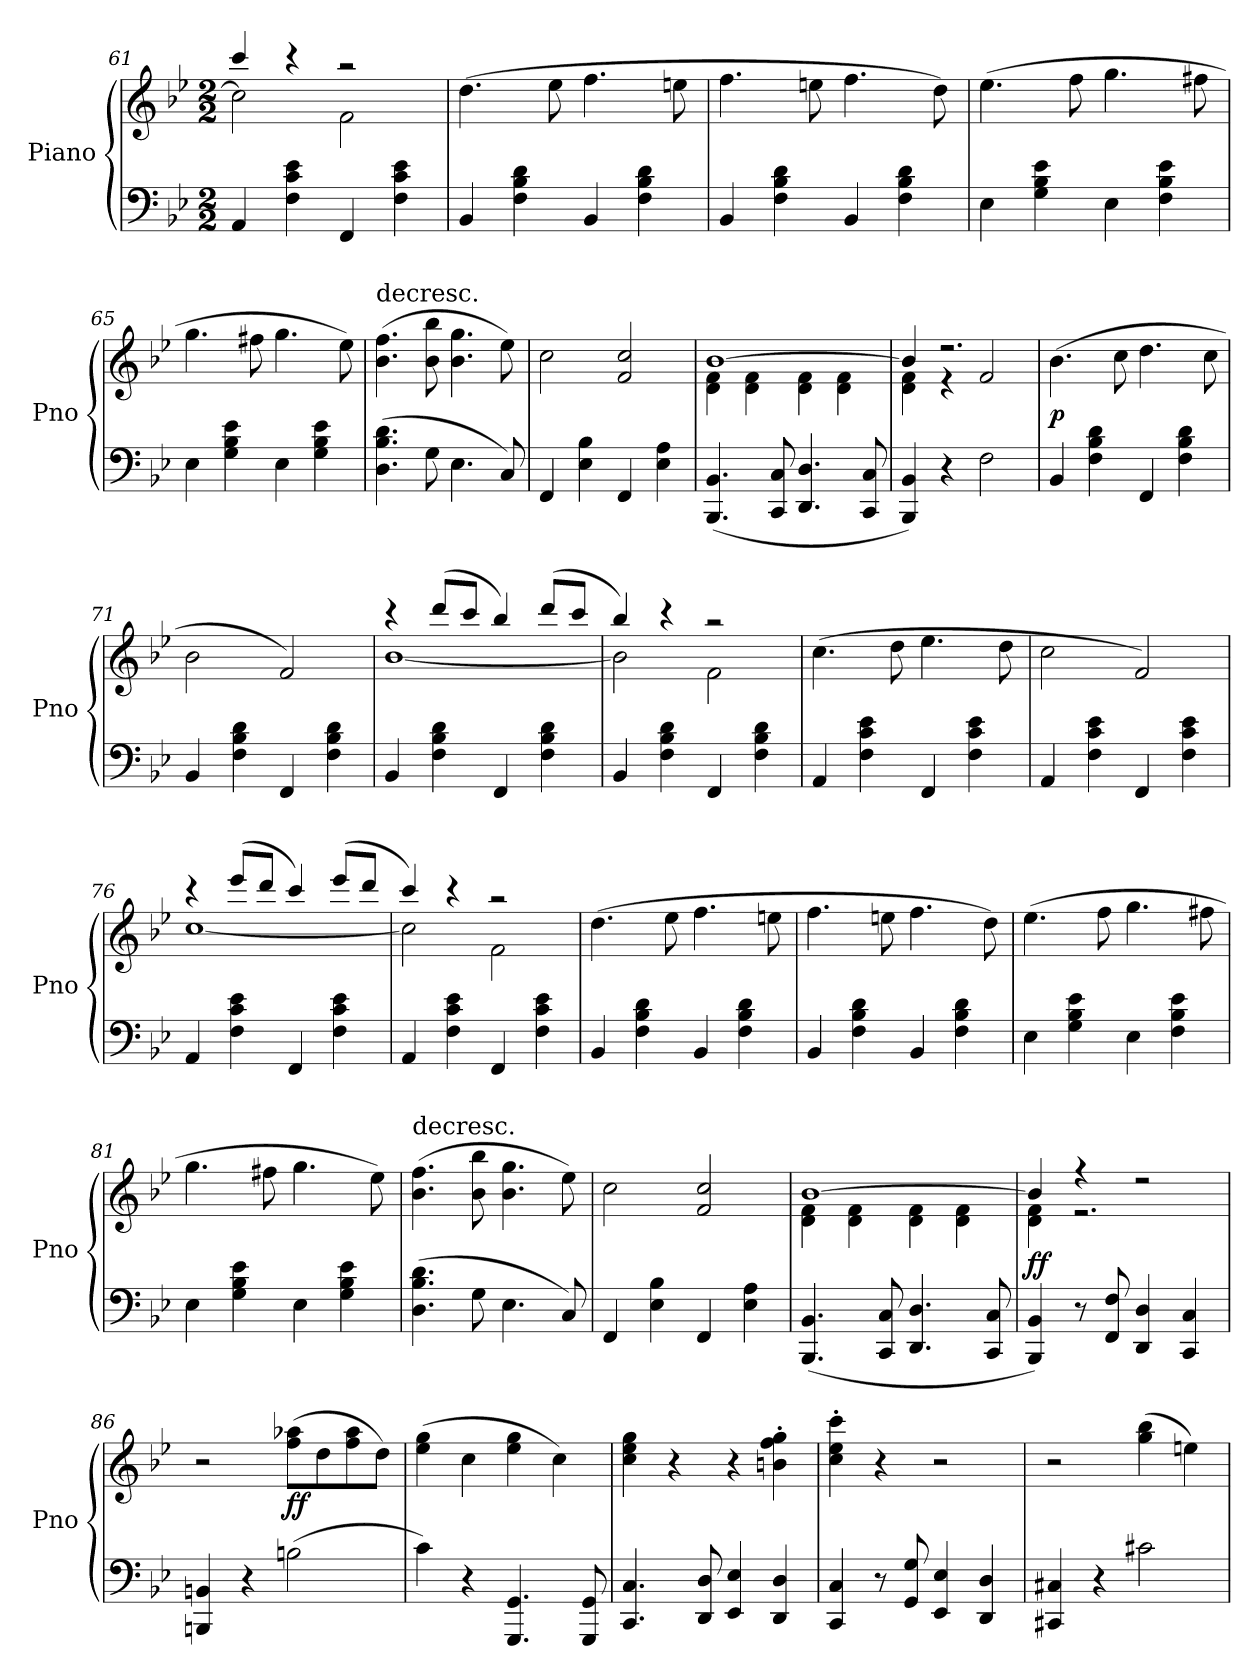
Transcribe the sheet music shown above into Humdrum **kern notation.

**kern	**kern	**dynam
*part1	*part1	*part1
*staff2	*staff1	*staff1/2
*I"Piano	*	*
*I'Pno	*	*
*clefF4	*clefG2	*
*k[b-e-]	*k[b-e-]	*
*M2/2	*M2/2	*
=61	=61	=61
*	*^	*
4AA/	4ccc/	2cc\]	.
4F\ 4c\ 4e-\	4r	.	.
4FF/	2r	2f\	.
4F\ 4c\ 4e-\	.	.	.
*	*v	*v	*
=62	=62	=62
4BB-/	(4.dd\	.
4F\ 4B-\ 4d\	.	.
.	8ee-\	.
4BB-/	4.ff\	.
4F\ 4B-\ 4d\	.	.
.	8een\	.
=63	=63	=63
4BB-/	4.ff\	.
4F\ 4B-\ 4d\	.	.
.	8een\	.
4BB-/	4.ff\	.
4F\ 4B-\ 4d\	.	.
.	8dd\)	.
=64	=64	=64
4E-\	(4.ee-\	.
4G\ 4B-\ 4e-\	.	.
.	8ff\	.
4E-\	4.gg\	.
4F\ 4B-\ 4e-\	.	.
.	8ff#X\	.
=65	=65	=65
4E-\	4.gg\	.
4G\ 4B-\ 4e-\	.	.
.	8ff#X\	.
4E-\	4.gg\	.
4G\ 4B-\ 4e-\	.	.
.	8ee-\)	.
=66	=66	=66
!	!LO:TX:t=decresc.	!
(4.D\ 4.B-\ 4.d\	(4.b-\ 4.ff\	.
8G\	8b-\ 8bb-\	.
4.E-\	4.b-\ 4.gg\	.
8C/)	8ee-\)	.
=67	=67	=67
4FF/	2cc\	.
4E-\ 4B-\	.	.
4FF/	2f/ 2cc/	.
4E-\ 4A\	.	.
=68	=68	=68
*	*^	*
(4.BBB-/ 4.BB-/	[1b-	4d\ 4f\	.
.	.	4d\ 4f\	.
8CC/ 8C/	.	.	.
4.DD/ 4.D/	.	4d\ 4f\	.
.	.	4d\ 4f\	.
8CC/ 8C/	.	.	.
=69	=69	=69	=69
4BBB-/ 4BB-/)	4b-/]	4d\ 4f\	.
4r	2.r	4r	.
2F\	.	2f/	.
*	*v	*v	*
=70	=70	=70
4BB-/	(4.b-\	p
4F\ 4B-\ 4d\	.	.
.	8cc\	.
4FF/	4.dd\	.
4F\ 4B-\ 4d\	.	.
.	8cc\	.
=71	=71	=71
4BB-/	2b-\	.
4F\ 4B-\ 4d\	.	.
4FF/	2f/)	.
4F\ 4B-\ 4d\	.	.
=72	=72	=72
*	*^	*
4BB-/	4r	[1b-	.
4F\ 4B-\ 4d\	(8ddd/L	.	.
.	8ccc/J	.	.
4FF/	4bb-/)	.	.
4F\ 4B-\ 4d\	(8ddd/L	.	.
.	8ccc/J	.	.
=73	=73	=73	=73
4BB-/	4bb-/)	2b-\]	.
4F\ 4B-\ 4d\	4r	.	.
4FF/	2r	2f\	.
4F\ 4B-\ 4d\	.	.	.
*	*v	*v	*
=74	=74	=74
4AA/	(4.cc\	.
4F\ 4c\ 4e-\	.	.
.	8dd\	.
4FF/	4.ee-\	.
4F\ 4c\ 4e-\	.	.
.	8dd\	.
=75	=75	=75
4AA/	2cc\	.
4F\ 4c\ 4e-\	.	.
4FF/	2f/)	.
4F\ 4c\ 4e-\	.	.
=76	=76	=76
*	*^	*
4AA/	4r	[1cc	.
4F\ 4c\ 4e-\	(8eee-/L	.	.
.	8ddd/J	.	.
4FF/	4ccc/)	.	.
4F\ 4c\ 4e-\	(8eee-/L	.	.
.	8ddd/J	.	.
=77	=77	=77	=77
4AA/	4ccc/)	2cc\]	.
4F\ 4c\ 4e-\	4r	.	.
4FF/	2r	2f\	.
4F\ 4c\ 4e-\	.	.	.
*	*v	*v	*
=78	=78	=78
4BB-/	(4.dd\	.
4F\ 4B-\ 4d\	.	.
.	8ee-\	.
4BB-/	4.ff\	.
4F\ 4B-\ 4d\	.	.
.	8een\	.
=79	=79	=79
4BB-/	4.ff\	.
4F\ 4B-\ 4d\	.	.
.	8een\	.
4BB-/	4.ff\	.
4F\ 4B-\ 4d\	.	.
.	8dd\)	.
=80	=80	=80
4E-\	(4.ee-\	.
4G\ 4B-\ 4e-\	.	.
.	8ff\	.
4E-\	4.gg\	.
4F\ 4B-\ 4e-\	.	.
.	8ff#X\	.
=81	=81	=81
4E-\	4.gg\	.
4G\ 4B-\ 4e-\	.	.
.	8ff#X\	.
4E-\	4.gg\	.
4G\ 4B-\ 4e-\	.	.
.	8ee-\)	.
=82	=82	=82
!	!LO:TX:t=decresc.	!
(4.D\ 4.B-\ 4.d\	(4.b-\ 4.ff\	.
8G\	8b-\ 8bb-\	.
4.E-\	4.b-\ 4.gg\	.
8C/)	8ee-\)	.
=83	=83	=83
4FF/	2cc\	.
4E-\ 4B-\	.	.
4FF/	2f/ 2cc/	.
4E-\ 4A\	.	.
=84	=84	=84
*	*^	*
(4.BBB-/ 4.BB-/	[1b-	4d\ 4f\	.
.	.	4d\ 4f\	.
8CC/ 8C/	.	.	.
4.DD/ 4.D/	.	4d\ 4f\	.
.	.	4d\ 4f\	.
8CC/ 8C/	.	.	.
=85	=85	=85	=85
4BBB-/ 4BB-/)	4b-/]	4d\ 4f\	ff
8r	4r	2.r	.
8FF/ 8F/	.	.	.
4DD/ 4D/	2r	.	.
4CC/ 4C/	.	.	.
*	*v	*v	*
=86	=86	=86
4BBBn/ 4BBn/	2r	.
4r	.	.
(2Bn\	(8ff\ 8aa-X\L	ff
.	8dd\	.
.	8ff\ 8aa-\	.
.	8dd\J)	.
=87	=87	=87
4c\)	(4ee-\ 4gg\	.
4r	4cc\	.
4.GGG/ 4.GG/	4ee-\ 4gg\	.
.	4cc\)	.
8GGG/ 8GG/	.	.
=88	=88	=88
4.CC/ 4.C/	4cc\ 4ee-\ 4gg\	.
.	4r	.
8DD/ 8D/	.	.
4EE-/ 4E-/	4r	.
4DD/ 4D/	4bn'\ 4ff'\ 4gg'\	.
=89	=89	=89
4CC/ 4C/	4cc'\ 4ee-'\ 4ccc'\	.
8r	4r	.
8GG/ 8G/	.	.
4EE-/ 4E-/	2r	.
4DD/ 4D/	.	.
=90	=90	=90
4CC#X/ 4C#X/	2r	.
4r	.	.
2c#X\	(4gg\ 4bb-\	.
.	4een\)	.
=	=	=
*-	*-	*-
